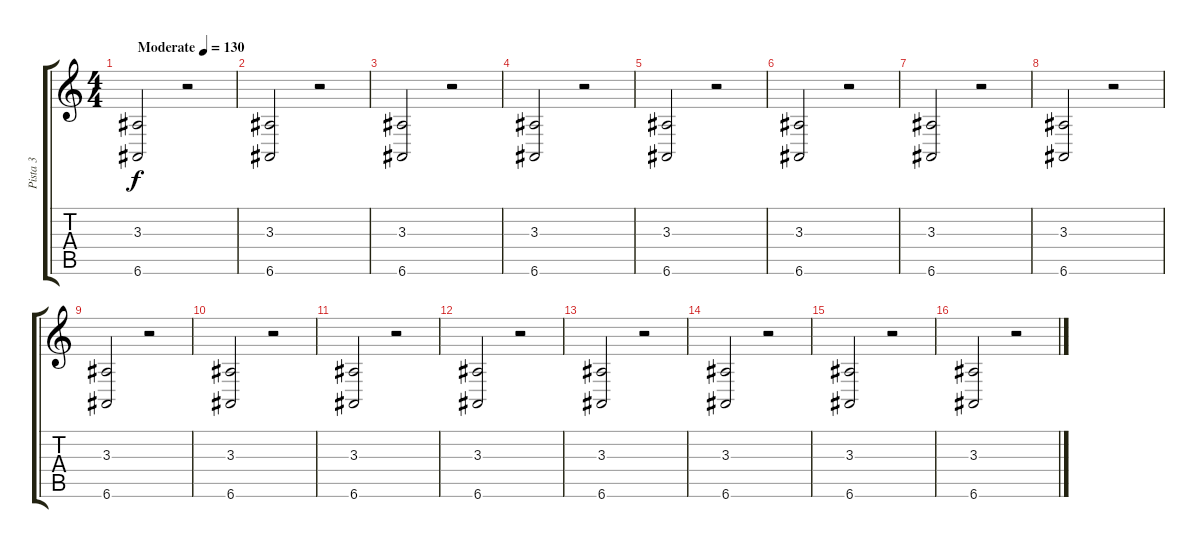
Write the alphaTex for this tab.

\track ("Pista 3" "Pista 3") {instrument fx7echoes}
\staff {score tabs}
\tuning (E4 B3 G3 D3 A2 E2) {hide}
\ts (4 4)
\tempo (130 "Moderate")
\clef g2
\ks c
(3.3 6.6).2{dy f instrument fx7echoes} r.2 |
(3.3 6.6).2 r.2 |
(3.3 6.6).2 r.2 |
(3.3 6.6).2 r.2 |
(3.3 6.6).2 r.2 |
(3.3 6.6).2 r.2 |
(3.3 6.6).2 r.2 |
(3.3 6.6).2 r.2 |
(3.3 6.6).2 r.2 |
(3.3 6.6).2 r.2 |
(3.3 6.6).2 r.2 |
(3.3 6.6).2 r.2 |
(3.3 6.6).2 r.2 |
(3.3 6.6).2 r.2 |
(3.3 6.6).2 r.2 |
(3.3 6.6).2 r.2
